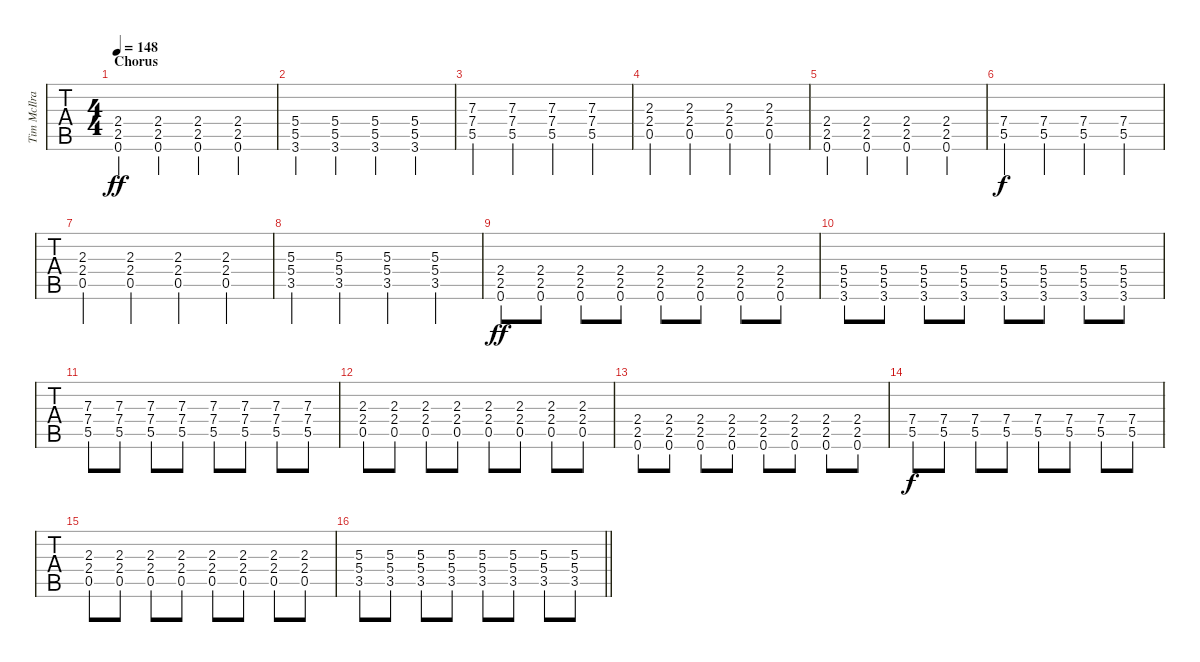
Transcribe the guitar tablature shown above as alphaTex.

\track ("Tim McIlrath - Guitar One" "Tim McIlra") {instrument distortionguitar}
\staff {tabs}
\tuning (Eb4 Bb3 Gb3 Db3 Ab2 Eb2) {hide}
\ts (4 4)
\section ("" "Chorus")
\tempo 148
\clef g2
\ks db
(2.4 2.5 0.6).4{dy ff} (2.4 2.5 0.6).4 (2.4 2.5 0.6).4 (2.4 2.5 0.6).4 |
(5.4 5.5 3.6).4 (5.4 5.5 3.6).4 (5.4 5.5 3.6).4 (5.4 5.5 3.6).4 |
(7.3 7.4 5.5).4 (7.3 7.4 5.5).4 (7.3 7.4 5.5).4 (7.3 7.4 5.5).4 |
(2.3 2.4 0.5).4 (2.3 2.4 0.5).4 (2.3 2.4 0.5).4 (2.3 2.4 0.5).4 |
(2.4 2.5 0.6).4 (2.4 2.5 0.6).4 (2.4 2.5 0.6).4 (2.4 2.5 0.6).4 |
(7.4 5.5).4{dy f} (7.4 5.5).4 (7.4 5.5).4 (7.4 5.5).4 |
(2.3 2.4 0.5).4 (2.3 2.4 0.5).4 (2.3 2.4 0.5).4 (2.3 2.4 0.5).4 |
(5.3 5.4 3.5).4 (5.3 5.4 3.5).4 (5.3 5.4 3.5).4 (5.3 5.4 3.5).4 |
(2.4 2.5 0.6).8{dy ff} (2.4 2.5 0.6).8 (2.4 2.5 0.6).8 (2.4 2.5 0.6).8 (2.4 2.5 0.6).8 (2.4 2.5 0.6).8 (2.4 2.5 0.6).8 (2.4 2.5 0.6).8 |
(5.4 5.5 3.6).8 (5.4 5.5 3.6).8 (5.4 5.5 3.6).8 (5.4 5.5 3.6).8 (5.4 5.5 3.6).8 (5.4 5.5 3.6).8 (5.4 5.5 3.6).8 (5.4 5.5 3.6).8 |
(7.3 7.4 5.5).8 (7.3 7.4 5.5).8 (7.3 7.4 5.5).8 (7.3 7.4 5.5).8 (7.3 7.4 5.5).8 (7.3 7.4 5.5).8 (7.3 7.4 5.5).8 (7.3 7.4 5.5).8 |
(2.3 2.4 0.5).8 (2.3 2.4 0.5).8 (2.3 2.4 0.5).8 (2.3 2.4 0.5).8 (2.3 2.4 0.5).8 (2.3 2.4 0.5).8 (2.3 2.4 0.5).8 (2.3 2.4 0.5).8 |
(2.4 2.5 0.6).8 (2.4 2.5 0.6).8 (2.4 2.5 0.6).8 (2.4 2.5 0.6).8 (2.4 2.5 0.6).8 (2.4 2.5 0.6).8 (2.4 2.5 0.6).8 (2.4 2.5 0.6).8 |
(7.4 5.5).8{dy f} (7.4 5.5).8 (7.4 5.5).8 (7.4 5.5).8 (7.4 5.5).8 (7.4 5.5).8 (7.4 5.5).8 (7.4 5.5).8 |
(2.3 2.4 0.5).8 (2.3 2.4 0.5).8 (2.3 2.4 0.5).8 (2.3 2.4 0.5).8 (2.3 2.4 0.5).8 (2.3 2.4 0.5).8 (2.3 2.4 0.5).8 (2.3 2.4 0.5).8 |
\barLineRight lightlight
(5.3 5.4 3.5).8 (5.3 5.4 3.5).8 (5.3 5.4 3.5).8 (5.3 5.4 3.5).8 (5.3 5.4 3.5).8 (5.3 5.4 3.5).8 (5.3 5.4 3.5).8 (5.3 5.4 3.5).8
